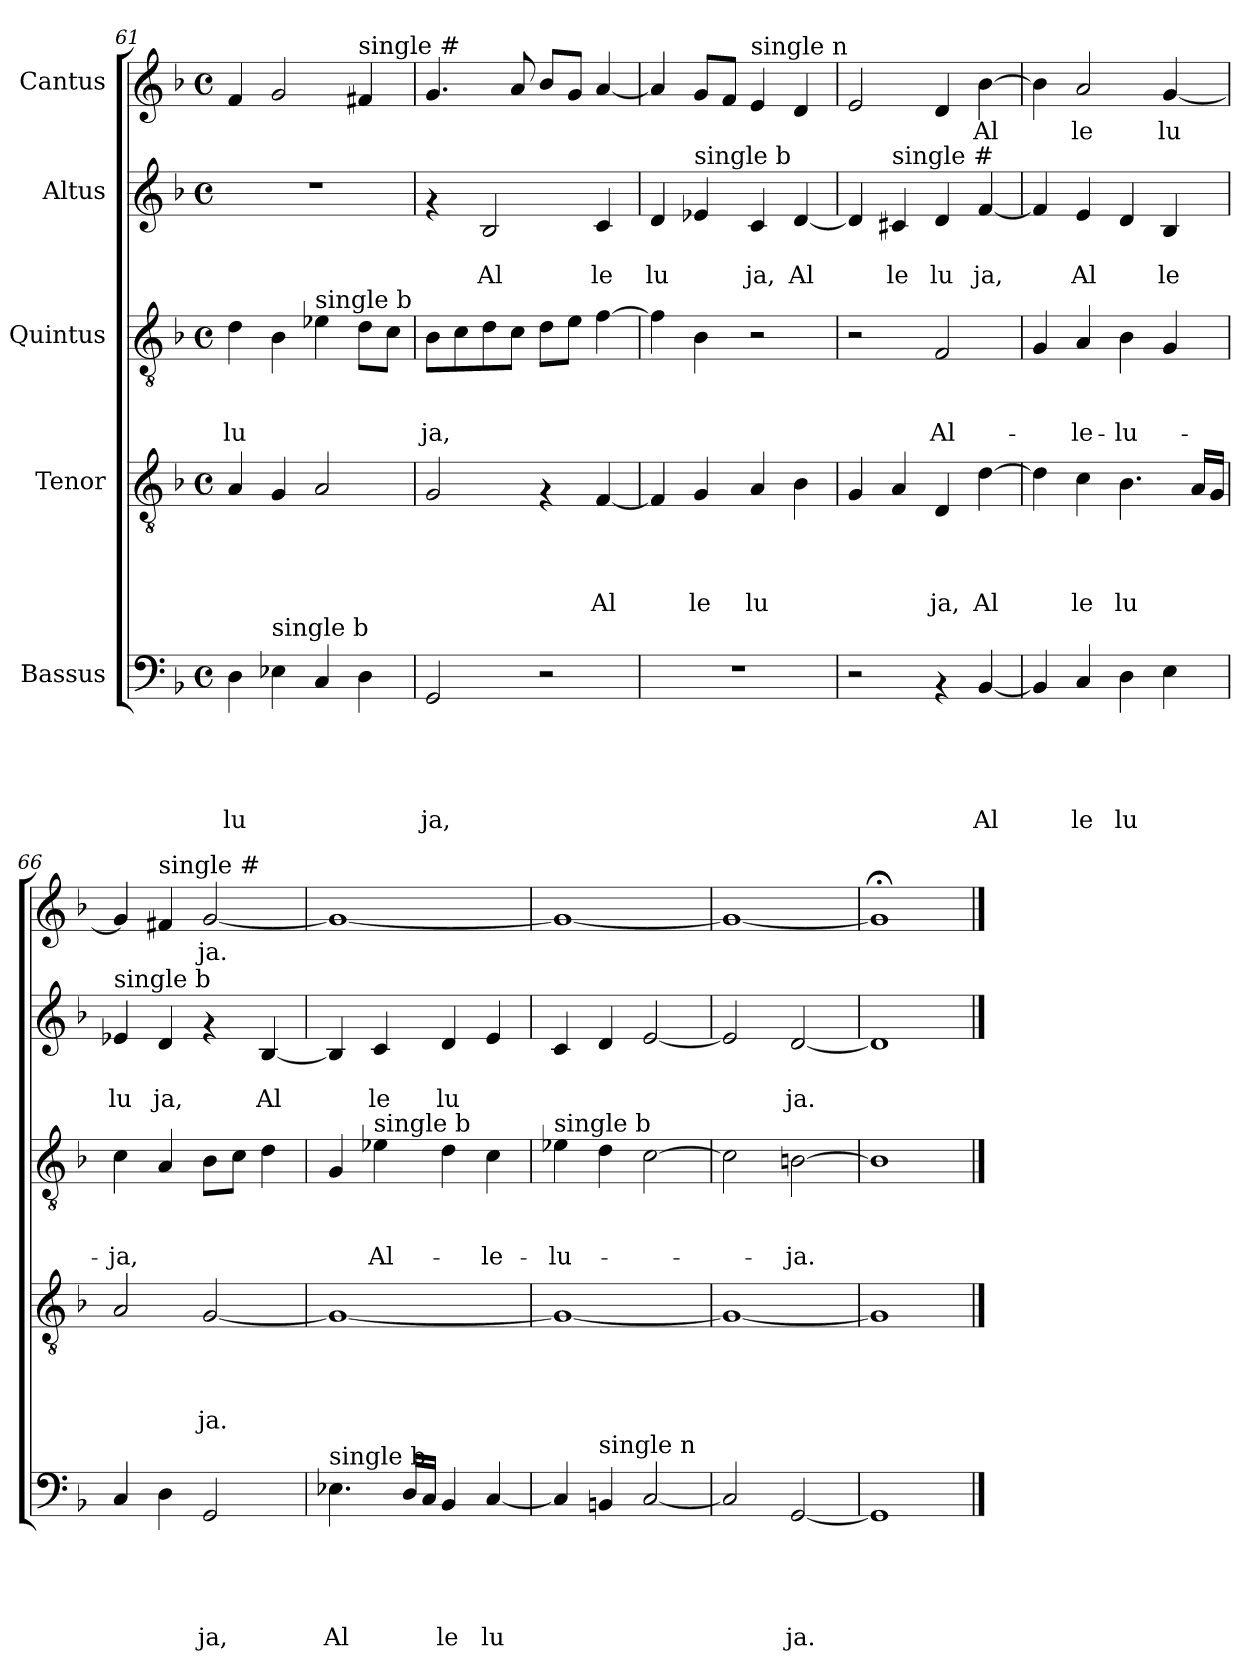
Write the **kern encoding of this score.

**kern	**text	**text	**text	**text	**text	**kern	**text	**text	**text	**text	**kern	**text	**text	**text	**kern	**text	**text	**kern	**text
*part5	*part5	*part5	*part5	*part5	*part5	*part4	*part4	*part4	*part4	*part4	*part3	*part3	*part3	*part3	*part2	*part2	*part2	*part1	*part1
*staff5	*staff5	*staff5	*staff5	*staff5	*staff5	*staff4	*staff4	*staff4	*staff4	*staff4	*staff3	*staff3	*staff3	*staff3	*staff2	*staff2	*staff2	*staff1	*staff1
*I"Bassus	*	*	*	*	*	*I"Tenor	*	*	*	*	*I"Quintus	*	*	*	*I"Altus	*	*	*I"Cantus	*
*clefF4	*	*	*	*	*	*clefGv2	*	*	*	*	*clefGv2	*	*	*	*clefG2	*	*	*clefG2	*
*k[b-]	*	*	*	*	*	*k[b-]	*	*	*	*	*k[b-]	*	*	*	*k[b-]	*	*	*k[b-]	*
*F:	*	*	*	*	*	*F:	*	*	*	*	*F:	*	*	*	*F:	*	*	*F:	*
*M4/4	*	*	*	*	*	*M4/4	*	*	*	*	*M4/4	*	*	*	*M4/4	*	*	*M4/4	*
*met(c)	*	*	*	*	*	*met(c)	*	*	*	*	*met(c)	*	*	*	*met(c)	*	*	*met(c)	*
=61	=61	=61	=61	=61	=61	=61	=61	=61	=61	=61	=61	=61	=61	=61	=61	=61	=61	=61	=61
!	!	!	!	!	!LO:LY:b	!	!	!	!	!	!	!	!	!LO:LY:b	!	!	!	!	!
4D\	.	.	.	.	lu	4A/	.	.	.	.	4d\	.	.	lu	1r	.	.	4f/	.
!LO:TX:a:t=single b	!	!	!	!	!	!	!	!	!	!	!	!	!	!	!	!	!	!	!
4E-\	.	.	.	.	.	4G/	.	.	.	.	4B-\	.	.	.	.	.	.	2g/	.
!	!	!	!	!	!	!	!	!	!	!	!LO:TX:a:t=single b	!	!	!	!	!	!	!	!
4C/	.	.	.	.	.	2A/	.	.	.	.	4e-\	.	.	.	.	.	.	.	.
!	!	!	!	!	!	!	!	!	!	!	!	!	!	!	!	!	!	!LO:TX:a:t=single #	!
4D\	.	.	.	.	.	.	.	.	.	.	8d\L	.	.	.	.	.	.	4f#/	.
.	.	.	.	.	.	.	.	.	.	.	8c\J	.	.	.	.	.	.	.	.
=62	=62	=62	=62	=62	=62	=62	=62	=62	=62	=62	=62	=62	=62	=62	=62	=62	=62	=62	=62
!	!	!	!	!	!LO:LY:b	!	!	!	!	!	!	!	!	!LO:LY:b	!	!	!	!	!
2GG/	.	.	.	.	ja,	2G/	.	.	.	.	8B-\L	.	.	ja,	4rf	.	.	4.g/	.
.	.	.	.	.	.	.	.	.	.	.	8c\	.	.	.	.	.	.	.	.
!	!	!	!	!	!	!	!	!	!	!	!	!	!	!	!	!	!LO:LY:b	!	!
.	.	.	.	.	.	.	.	.	.	.	8d\	.	.	.	2B-/	.	Al	.	.
.	.	.	.	.	.	.	.	.	.	.	8c\J	.	.	.	.	.	.	8a/	.
2r	.	.	.	.	.	4rF	.	.	.	.	8d\L	.	.	.	.	.	.	8b-/L	.
.	.	.	.	.	.	.	.	.	.	.	8e\J	.	.	.	.	.	.	8g/J	.
!	!	!	!	!	!	!	!	!	!	!LO:LY:b	!	!	!	!	!	!	!LO:LY:b	!	!
.	.	.	.	.	.	[<4F/	.	.	.	Al	[<4f\	.	.	.	4c/	.	le	[<4a/	.
!!LO:PB:g=z
=63	=63	=63	=63	=63	=63	=63	=63	=63	=63	=63	=63	=63	=63	=63	=63	=63	=63	=63	=63
!	!	!	!	!	!	!	!	!	!	!	!	!	!	!	!	!	!LO:LY:b	!	!
1r	.	.	.	.	.	4F/]	.	.	.	.	4f\]	.	.	.	4d/	.	lu	4a/]	.
!	!	!	!	!	!	!	!	!	!	!	!	!	!	!	!LO:TX:a:t=single b	!	!	!	!
!	!	!	!	!	!	!	!	!	!	!LO:LY:b	!	!	!	!	!	!	!	!	!
.	.	.	.	.	.	4G/	.	.	.	le	4B-\	.	.	.	4e-/	.	.	8g/L	.
.	.	.	.	.	.	.	.	.	.	.	.	.	.	.	.	.	.	8f/J	.
!	!	!	!	!	!	!	!	!	!	!	!	!	!	!	!	!	!	!LO:TX:a:t=single n	!
!	!	!	!	!	!	!	!	!	!	!LO:LY:b	!	!	!	!	!	!	!LO:LY:b	!	!
.	.	.	.	.	.	4A/	.	.	.	lu	2r	.	.	.	4c/	.	ja,	4e/	.
!	!	!	!	!	!	!	!	!	!	!	!	!	!	!	!	!	!LO:LY:b	!	!
.	.	.	.	.	.	4B-\	.	.	.	.	.	.	.	.	[<4d/	.	Al	4d/	.
=64	=64	=64	=64	=64	=64	=64	=64	=64	=64	=64	=64	=64	=64	=64	=64	=64	=64	=64	=64
2r	.	.	.	.	.	4G/	.	.	.	.	2r	.	.	.	4d/]	.	.	2e/	.
!	!	!	!	!	!	!	!	!	!	!	!	!	!	!	!LO:TX:a:t=single #	!	!	!	!
!	!	!	!	!	!	!	!	!	!	!	!	!	!	!	!	!	!LO:LY:b	!	!
.	.	.	.	.	.	4A/	.	.	.	.	.	.	.	.	4c#/	.	le	.	.
!	!	!	!	!	!	!	!	!	!	!LO:LY:b	!	!	!	!LO:LY:b	!	!	!LO:LY:b	!	!
4rAA	.	.	.	.	.	4D/	.	.	.	ja,	2F/	.	.	Al-	4d/	.	lu	4d/	.
!	!	!	!	!	!LO:LY:b	!	!	!	!	!LO:LY:b	!	!	!	!	!	!	!LO:LY:b	!	!LO:LY:b
[<4BB-/	.	.	.	.	Al	[>4d\	.	.	.	Al	.	.	.	.	[<4f/	.	ja,	[>4b-\	Al
=65	=65	=65	=65	=65	=65	=65	=65	=65	=65	=65	=65	=65	=65	=65	=65	=65	=65	=65	=65
4BB-/]	.	.	.	.	.	4d\]	.	.	.	.	4G/	.	.	.	4f/]	.	.	4b-\]	.
!	!	!	!	!	!LO:LY:b	!	!	!	!	!LO:LY:b	!	!	!	!LO:LY:b	!	!	!LO:LY:b	!	!LO:LY:b
4C/	.	.	.	.	le	4c\	.	.	.	le	4A/	.	.	-le-	4e/	.	Al	2a/	le
!	!	!	!	!	!LO:LY:b	!	!	!	!	!LO:LY:b	!	!	!	!LO:LY:b	!	!	!	!	!
4D\	.	.	.	.	lu	4.B-\	.	.	.	lu	4B-\	.	.	-lu-	4d/	.	.	.	.
!	!	!	!	!	!	!	!	!	!	!	!	!	!	!	!	!	!LO:LY:b	!	!LO:LY:b
4E\	.	.	.	.	.	.	.	.	.	.	4G/	.	.	.	4B-/	.	le	[<4g/	lu
.	.	.	.	.	.	16A/LL	.	.	.	.	.	.	.	.	.	.	.	.	.
.	.	.	.	.	.	16G/JJ	.	.	.	.	.	.	.	.	.	.	.	.	.
=66	=66	=66	=66	=66	=66	=66	=66	=66	=66	=66	=66	=66	=66	=66	=66	=66	=66	=66	=66
!	!	!	!	!	!	!	!	!	!	!	!	!	!	!	!LO:TX:a:t=single b	!	!	!	!
!	!	!	!	!	!	!	!	!	!	!	!	!	!	!LO:LY:b	!	!	!LO:LY:b	!	!
4C/	.	.	.	.	.	2A/	.	.	.	.	4c\	.	.	-ja,	4e-/	.	lu	4g/]	.
!	!	!	!	!	!	!	!	!	!	!	!	!	!	!	!	!	!	!LO:TX:a:t=single #	!
!	!	!	!	!	!	!	!	!	!	!	!	!	!	!	!	!	!LO:LY:b	!	!
4D\	.	.	.	.	.	.	.	.	.	.	4A/	.	.	.	4d/	.	ja,	4f#/	.
!	!	!	!	!	!LO:LY:b	!	!	!	!	!LO:LY:b	!	!	!	!	!	!	!	!	!LO:LY:b
2GG/	.	.	.	.	ja,	[<2G/	.	.	.	ja.	8B-\L	.	.	.	4rf	.	.	[<2g/	ja.
.	.	.	.	.	.	.	.	.	.	.	8c\J	.	.	.	.	.	.	.	.
!	!	!	!	!	!	!	!	!	!	!	!	!	!	!	!	!	!LO:LY:b	!	!
.	.	.	.	.	.	.	.	.	.	.	4d\	.	.	.	[<4B-/	.	Al	.	.
=67	=67	=67	=67	=67	=67	=67	=67	=67	=67	=67	=67	=67	=67	=67	=67	=67	=67	=67	=67
!LO:TX:a:t=single b	!	!	!	!	!	!	!	!	!	!	!	!	!	!	!	!	!	!	!
!	!	!	!	!	!LO:LY:b	!	!	!	!	!	!	!	!	!	!	!	!	!	!
4.E-\	.	.	.	.	Al	1G_	.	.	.	.	4G/	.	.	.	4B-/]	.	.	1g_	.
!	!	!	!	!	!	!	!	!	!	!	!LO:TX:a:t=single b	!	!	!	!	!	!	!	!
!	!	!	!	!	!	!	!	!	!	!	!	!	!	!LO:LY:b	!	!	!LO:LY:b	!	!
.	.	.	.	.	.	.	.	.	.	.	4e-\	.	.	Al-	4c/	.	le	.	.
16D/LL	.	.	.	.	.	.	.	.	.	.	.	.	.	.	.	.	.	.	.
16C/JJ	.	.	.	.	.	.	.	.	.	.	.	.	.	.	.	.	.	.	.
!	!	!	!	!	!LO:LY:b	!	!	!	!	!	!	!	!	!	!	!	!LO:LY:b	!	!
4BB-/	.	.	.	.	le	.	.	.	.	.	4d\	.	.	.	4d/	.	lu	.	.
!	!	!	!	!	!LO:LY:b	!	!	!	!	!	!	!	!	!LO:LY:b	!	!	!	!	!
[<4C/	.	.	.	.	lu	.	.	.	.	.	4c\	.	.	-le-	4e/	.	.	.	.
=68	=68	=68	=68	=68	=68	=68	=68	=68	=68	=68	=68	=68	=68	=68	=68	=68	=68	=68	=68
!	!	!	!	!	!	!	!	!	!	!	!LO:TX:a:t=single b	!	!	!	!	!	!	!	!
!	!	!	!	!	!	!	!	!	!	!	!	!	!	!LO:LY:b	!	!	!	!	!
4C/]	.	.	.	.	.	1G_	.	.	.	.	4e-\	.	.	-lu-	4c/	.	.	1g_	.
!LO:TX:a:t=single n	!	!	!	!	!	!	!	!	!	!	!	!	!	!	!	!	!	!	!
4BB/	.	.	.	.	.	.	.	.	.	.	4d\	.	.	.	4d/	.	.	.	.
[<2C/	.	.	.	.	.	.	.	.	.	.	[>2c\	.	.	.	[<2e/	.	.	.	.
=69	=69	=69	=69	=69	=69	=69	=69	=69	=69	=69	=69	=69	=69	=69	=69	=69	=69	=69	=69
2C/]	.	.	.	.	.	1G_	.	.	.	.	2c\]	.	.	.	2e/]	.	.	1g_	.
!	!	!	!	!	!LO:LY:b	!	!	!	!	!	!	!	!	!LO:LY:b	!	!	!LO:LY:b	!	!
[<2GG/	.	.	.	.	ja.	.	.	.	.	.	[>2Bn\	.	.	-ja.	[<2d/	.	ja.	.	.
=70	=70	=70	=70	=70	=70	=70	=70	=70	=70	=70	=70	=70	=70	=70	=70	=70	=70	=70	=70
1GG]	.	.	.	.	.	1G]	.	.	.	.	1B]	.	.	.	1d]	.	.	1g;]	.
==	==	==	==	==	==	==	==	==	==	==	==	==	==	==	==	==	==	==	==
*-	*-	*-	*-	*-	*-	*-	*-	*-	*-	*-	*-	*-	*-	*-	*-	*-	*-	*-	*-
